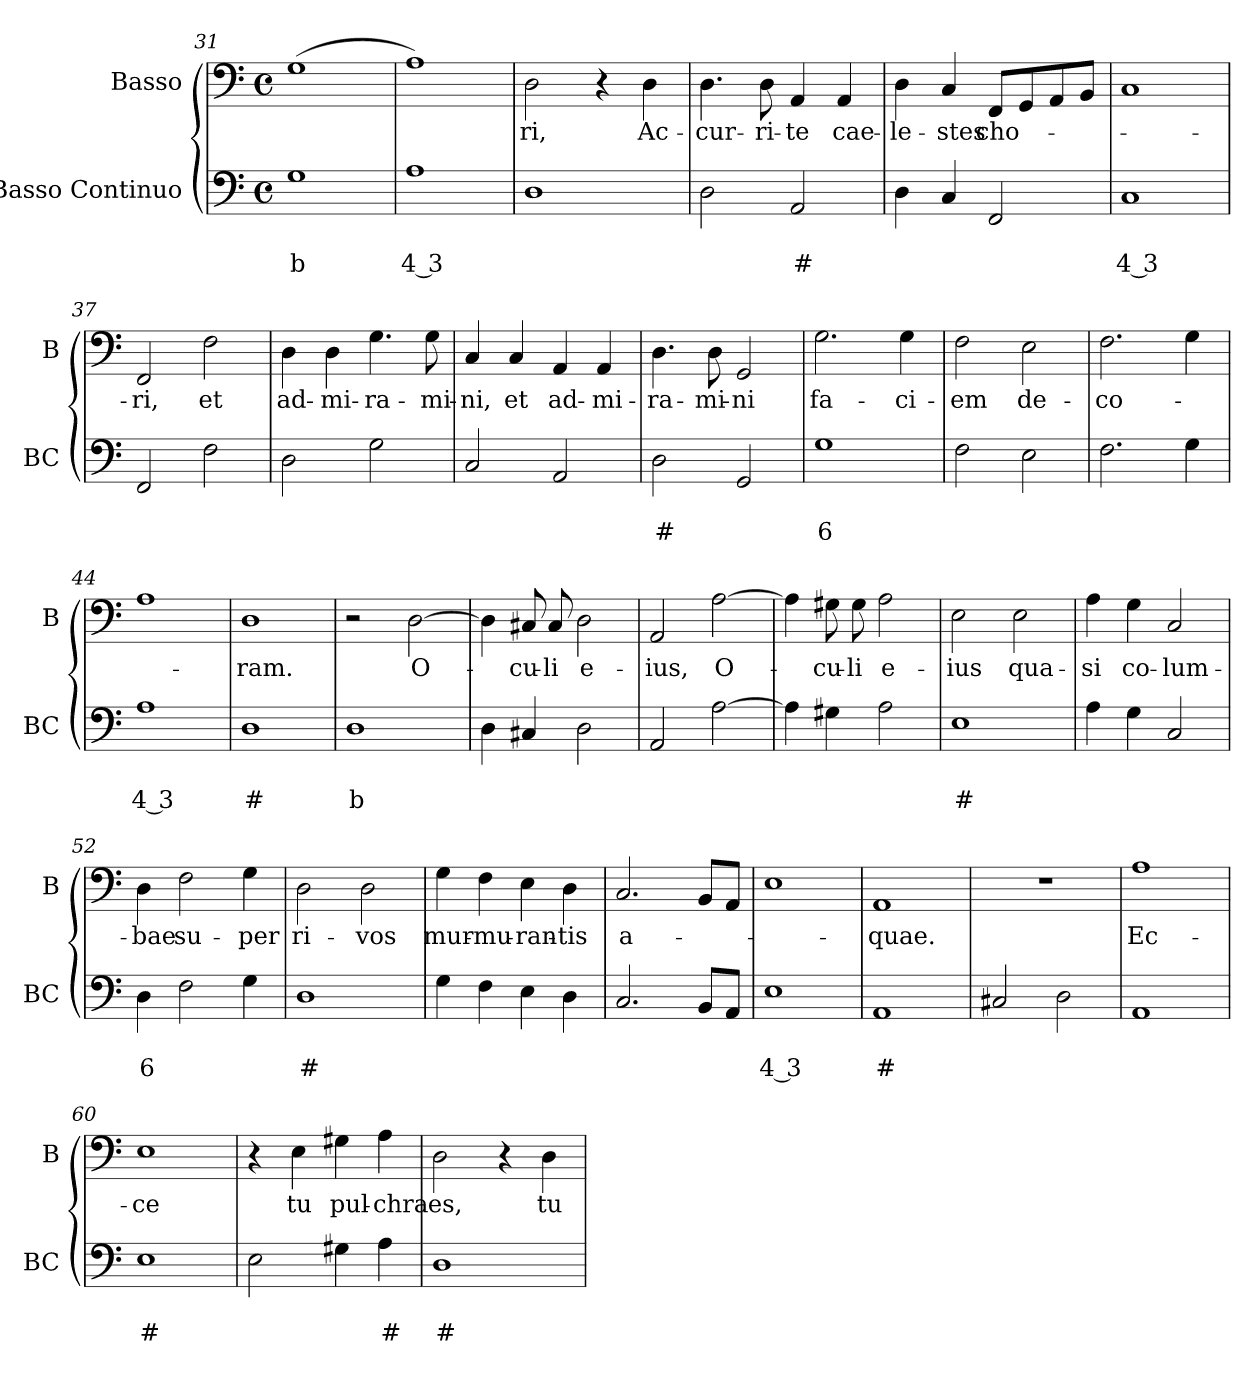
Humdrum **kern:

**kern	**text	**text	**kern	**text
*part2	*part2	*part2	*part1	*part1
*staff2	*staff2	*staff2	*staff1	*staff1
*I"Basso Continuo	*	*	*I"Basso	*
*I'BC	*	*	*I'B	*
*clefF4	*	*	*clefF4	*
*k[]	*	*	*k[]	*
*C:	*	*	*C:	*
*M4/4	*	*	*M4/4	*
*met(c)	*	*	*met(c)	*
=31	=31	=31	=31	=31
!	!	!LO:LY:b	!	!
1G	.	b	(>1G	.
=32	=32	=32	=32	=32
!	!	!LO:LY:b	!	!
1A	.	4 3	1A)	.
=33	=33	=33	=33	=33
!	!	!	!	!LO:LY:b
1D	.	.	2D\	-ri,
.	.	.	4r	.
!	!	!	!	!LO:LY:b
.	.	.	4D\	Ac-
=34	=34	=34	=34	=34
!	!	!	!	!LO:LY:b
2D\	.	.	4.D\	-cur-
!	!	!	!	!LO:LY:b
.	.	.	8D\	-ri-
!	!	!LO:LY:b	!	!LO:LY:b
2AA/	.	#	4AA/	-te
!	!	!	!	!LO:LY:b
.	.	.	4AA/	cae-
=35	=35	=35	=35	=35
!	!	!	!	!LO:LY:b
4D\	.	.	4D\	-le-
!	!	!	!	!LO:LY:b
4C/	.	.	4C/	-stes
!	!	!	!	!LO:LY:b
2FF/	.	.	8FF/L	cho-
.	.	.	8GG/	.
.	.	.	8AA/	.
.	.	.	8BB/J	.
!!LO:PB:g=z
=36	=36	=36	=36	=36
!	!	!LO:LY:b	!	!
1C	.	4 3	1C	.
=37	=37	=37	=37	=37
!	!	!	!	!LO:LY:b
2FF/	.	.	2FF/	-ri,
!	!	!	!	!LO:LY:b
2F\	.	.	2F\	et
=38	=38	=38	=38	=38
!	!	!	!	!LO:LY:b
2D\	.	.	4D\	ad-
!	!	!	!	!LO:LY:b
.	.	.	4D\	-mi-
!	!	!	!	!LO:LY:b
2G\	.	.	4.G\	-ra-
!	!	!	!	!LO:LY:b
.	.	.	8G\	-mi-
=39	=39	=39	=39	=39
!	!	!	!	!LO:LY:b
2C/	.	.	4C/	-ni,
!	!	!	!	!LO:LY:b
.	.	.	4C/	et
!	!	!	!	!LO:LY:b
2AA/	.	.	4AA/	ad-
!	!	!	!	!LO:LY:b
.	.	.	4AA/	-mi-
=40	=40	=40	=40	=40
!	!	!LO:LY:b	!	!LO:LY:b
2D\	.	#	4.D\	-ra-
!	!	!	!	!LO:LY:b
.	.	.	8D\	-mi-
!	!	!	!	!LO:LY:b
2GG/	.	.	2GG/	-ni
=41	=41	=41	=41	=41
!	!	!LO:LY:b	!	!LO:LY:b
1G	.	6	2.G\	fa-
!	!	!	!	!LO:LY:b
.	.	.	4G\	-ci-
=42	=42	=42	=42	=42
!	!	!	!	!LO:LY:b
2F\	.	.	2F\	-em
!	!	!	!	!LO:LY:b
2E\	.	.	2E\	de-
!!LO:LB:g=z
=43	=43	=43	=43	=43
!	!	!	!	!LO:LY:b
2.F\	.	.	2.F\	-co-
4G\	.	.	4G\	.
=44	=44	=44	=44	=44
!	!	!LO:LY:b	!	!
1A	.	4 3	1A	.
=45	=45	=45	=45	=45
!	!	!LO:LY:b	!	!LO:LY:b
1D	.	#	1D	-ram.
=46	=46	=46	=46	=46
!	!	!LO:LY:b	!	!
1D	.	b	2r	.
!	!	!	!	!LO:LY:b
.	.	.	[2D\	O-
=47	=47	=47	=47	=47
4D\	.	.	4D\]	.
!	!	!	!	!LO:LY:b
4C#X/	.	.	8C#X/	-cu-
!	!	!	!	!LO:LY:b
.	.	.	8C#/	-li
!	!	!	!	!LO:LY:b
2D\	.	.	2D\	e-
=48	=48	=48	=48	=48
!	!	!	!	!LO:LY:b
2AA/	.	.	2AA/	-ius,
!	!	!	!	!LO:LY:b
[2A\	.	.	[2A\	O-
=49	=49	=49	=49	=49
4A\]	.	.	4A\]	.
!	!	!	!	!LO:LY:b
4G#X\	.	.	8G#X\	-cu-
!	!	!	!	!LO:LY:b
.	.	.	8G#\	-li
!	!	!	!	!LO:LY:b
2A\	.	.	2A\	e-
=50	=50	=50	=50	=50
!	!	!LO:LY:b	!	!LO:LY:b
1E	.	#	2E\	-ius
!	!	!	!	!LO:LY:b
.	.	.	2E\	qua-
!!LO:LB:g=z
=51	=51	=51	=51	=51
!	!	!	!	!LO:LY:b
4A\	.	.	4A\	-si
!	!	!	!	!LO:LY:b
4G\	.	.	4G\	co-
!	!	!	!	!LO:LY:b
2C/	.	.	2C/	-lum-
=52	=52	=52	=52	=52
!	!	!LO:LY:b	!	!LO:LY:b
4D\	.	6	4D\	-bae
!	!	!	!	!LO:LY:b
2F\	.	.	2F\	su-
!	!	!	!	!LO:LY:b
4G\	.	.	4G\	-per
=53	=53	=53	=53	=53
!	!	!LO:LY:b	!	!LO:LY:b
1D	.	#	2D\	ri-
!	!	!	!	!LO:LY:b
.	.	.	2D\	-vos
=54	=54	=54	=54	=54
!	!	!	!	!LO:LY:b
4G\	.	.	4G\	mur-
!	!	!	!	!LO:LY:b
4F\	.	.	4F\	-mu-
!	!	!	!	!LO:LY:b
4E\	.	.	4E\	-ran-
!	!	!	!	!LO:LY:b
4D\	.	.	4D\	-tis
=55	=55	=55	=55	=55
!	!	!	!	!LO:LY:b
2.C/	.	.	2.C/	a-
8BB/L	.	.	8BB/L	.
8AA/J	.	.	8AA/J	.
=56	=56	=56	=56	=56
!	!	!LO:LY:b	!	!
1E	.	4 3	1E	.
=57	=57	=57	=57	=57
!	!	!LO:LY:b	!	!LO:LY:b
1AA	.	#	1AA	-quae.
!!LO:LB:g=z
=58	=58	=58	=58	=58
2C#X/	.	.	1r	.
2D\	.	.	.	.
=59	=59	=59	=59	=59
!	!	!	!	!LO:LY:b
1AA	.	.	1A	Ec-
=60	=60	=60	=60	=60
!	!	!LO:LY:b	!	!LO:LY:b
1E	.	#	1E	-ce
=61	=61	=61	=61	=61
2E\	.	.	4r	.
!	!	!	!	!LO:LY:b
.	.	.	4E\	tu
!	!	!	!	!LO:LY:b
4G#X\	.	.	4G#X\	pul-
!	!	!LO:LY:b	!	!LO:LY:b
4A\	.	#	4A\	-chra
=62	=62	=62	=62	=62
!	!	!LO:LY:b	!	!LO:LY:b
1D	.	#	2D\	es,
.	.	.	4r	.
!	!	!	!	!LO:LY:b
.	.	.	4D\	tu
=	=	=	=	=
*-	*-	*-	*-	*-
